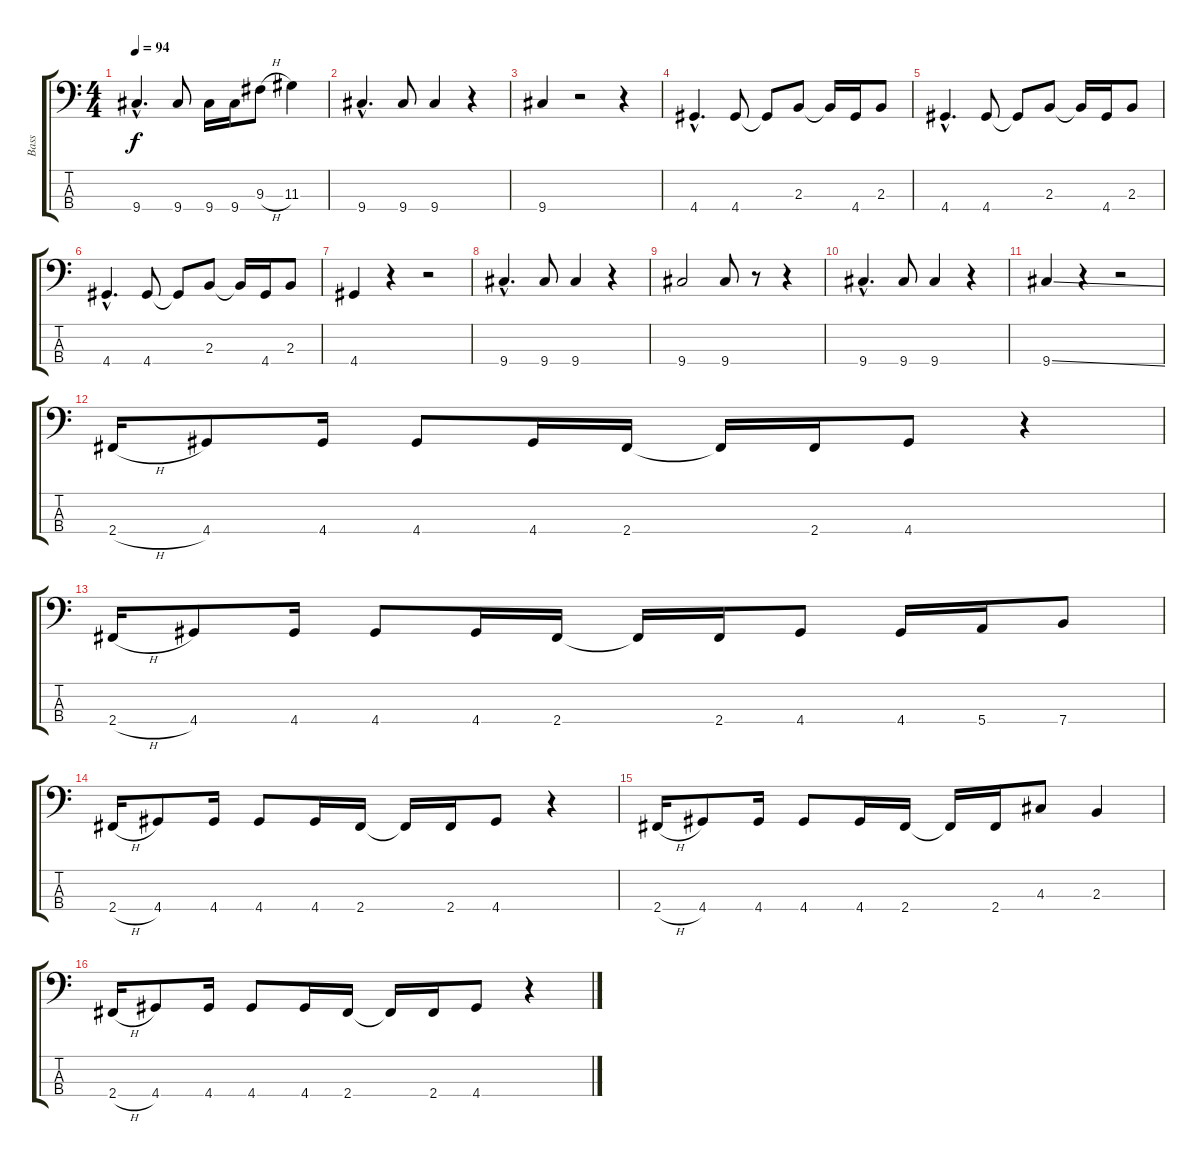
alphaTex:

\track ("Bass" "Bass") {instrument electricbassfinger}
\staff {score tabs}
\tuning (G2 D2 A1 E1) {hide}
\ts (4 4)
\tempo 94
\clef f4
\ks c
9.4{hac}.4{d dy f} 9.4.8 9.4.16 9.4.16 9.3{h}.8 11.3.4 |
9.4{hac}.4{d} 9.4.8 9.4.4 r.4 |
9.4.4 r.2 r.4 |
4.4{hac}.4{d} 4.4.8 4.4{t}.8 2.3.8 2.3{t}.16 4.4.16 2.3.8 |
4.4{hac}.4{d} 4.4.8 4.4{t}.8 2.3.8 2.3{t}.16 4.4.16 2.3.8 |
4.4{hac}.4{d} 4.4.8 4.4{t}.8 2.3.8 2.3{t}.16 4.4.16 2.3.8 |
4.4.4 r.4 r.2 |
9.4{hac}.4{d} 9.4.8 9.4.4 r.4 |
9.4.2 9.4.8 r.8 r.4 |
9.4{hac}.4{d} 9.4.8 9.4.4 r.4 |
9.4{ss}.4 r.4 r.2 |
2.4{h}.16 4.4.8 4.4.16 4.4.8 4.4.16 2.4.16 2.4{t}.16 2.4.16 4.4.8 r.4 |
2.4{h}.16 4.4.8 4.4.16 4.4.8 4.4.16 2.4.16 2.4{t}.16 2.4.16 4.4.8 4.4.16 5.4.16 7.4.8 |
2.4{h}.16 4.4.8 4.4.16 4.4.8 4.4.16 2.4.16 2.4{t}.16 2.4.16 4.4.8 r.4 |
2.4{h}.16 4.4.8 4.4.16 4.4.8 4.4.16 2.4.16 2.4{t}.16 2.4.16 4.3.8 2.3.4 |
2.4{h}.16 4.4.8 4.4.16 4.4.8 4.4.16 2.4.16 2.4{t}.16 2.4.16 4.4.8 r.4
